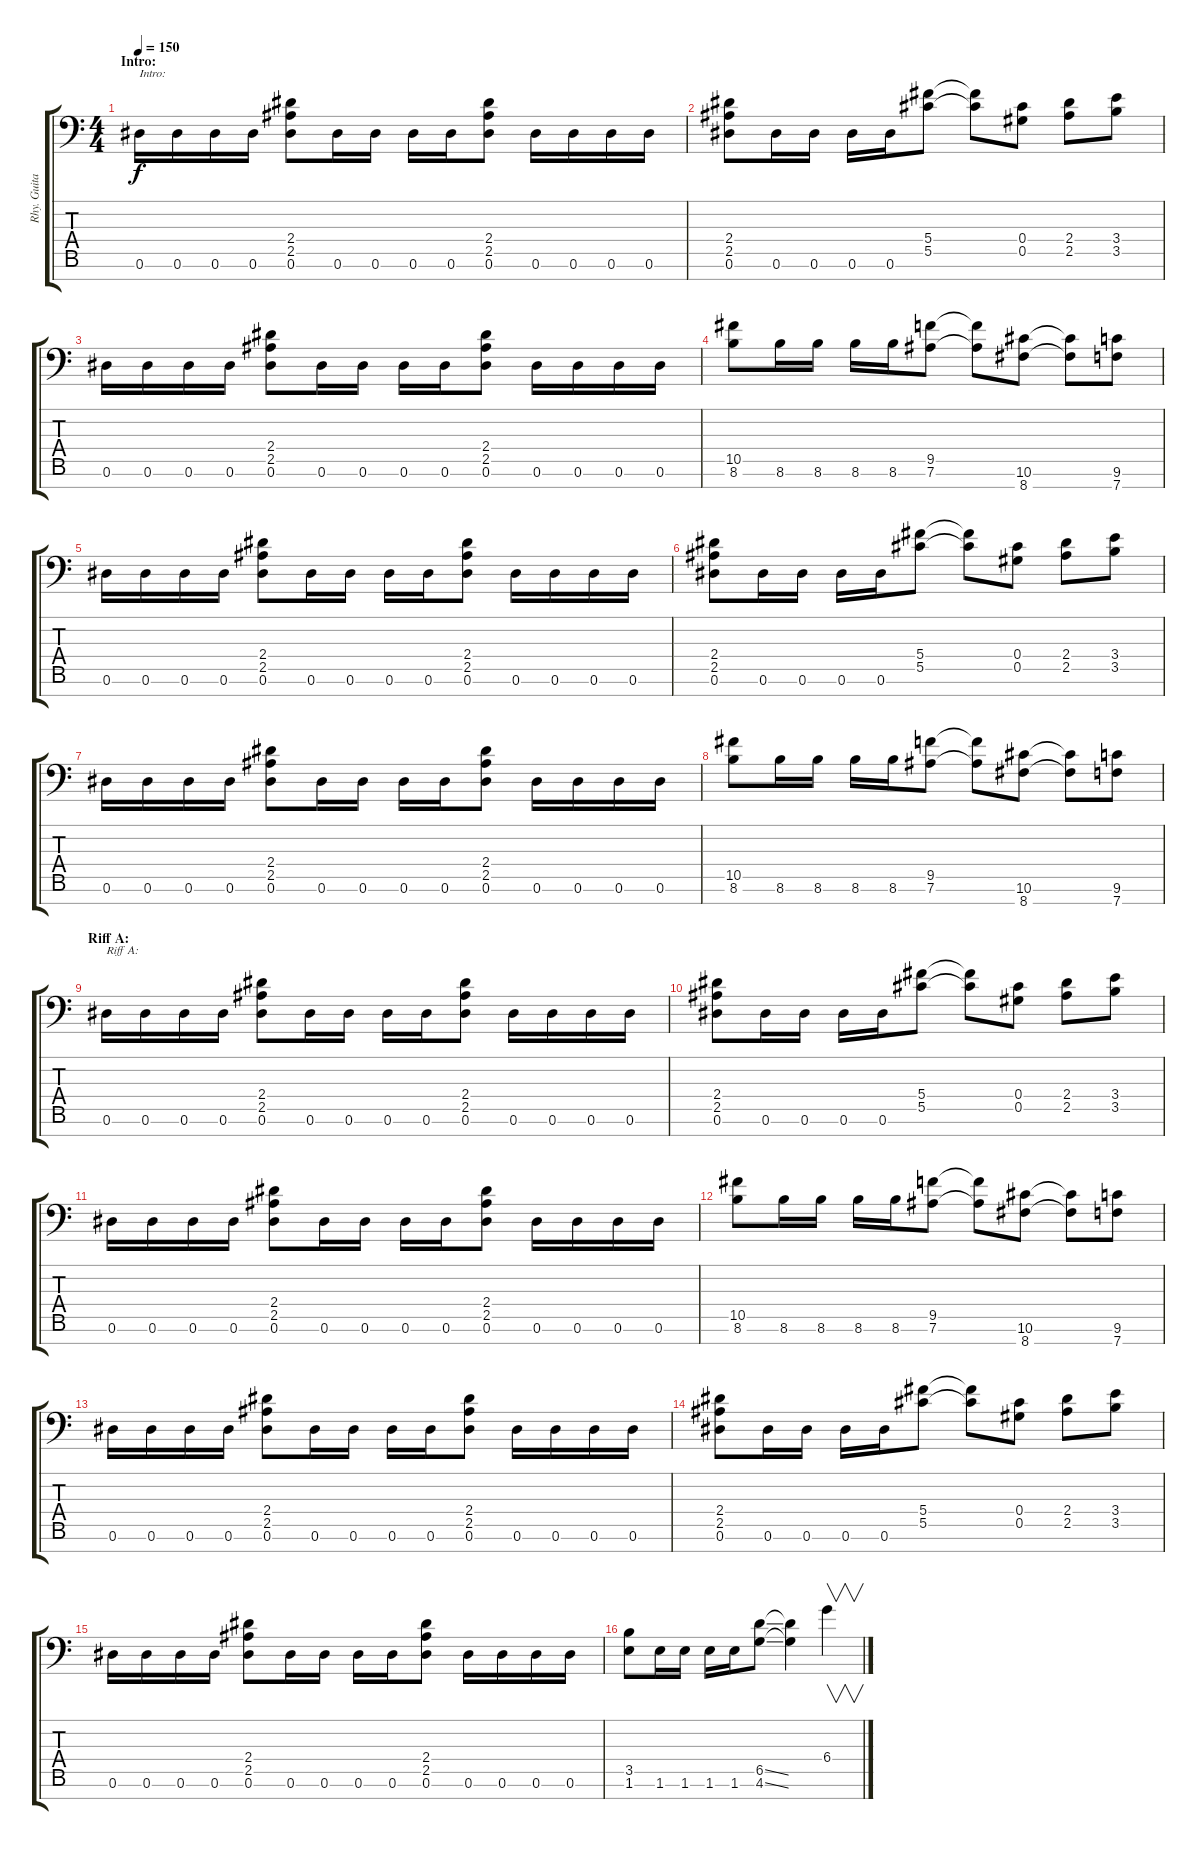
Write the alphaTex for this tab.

\track ("Rhy. Guitar 2" "Rhy. Guita") {instrument distortionguitar}
\staff {score tabs}
\tuning (Eb4 Bb3 Gb3 Db3 Ab2 Eb2 Bb1) {hide}
\ts (4 4)
\section ("" "Intro:")
\tempo 150
\clef f4
\ks c
0.6.16{txt "Intro:" dy f instrument distortionguitar} 0.6.16 0.6.16 0.6.16 (2.4 2.5 0.6).8 0.6.16 0.6.16 0.6.16 0.6.16 (2.4 2.5 0.6).8 0.6.16 0.6.16 0.6.16 0.6.16 |
(2.4 2.5 0.6).8 0.6.16 0.6.16 0.6.16 0.6.16 (5.4 5.5).8 (5.4{t} 5.5{t}).8 (0.4 0.5).8 (2.4 2.5).8 (3.4 3.5).8 |
0.6.16 0.6.16 0.6.16 0.6.16 (2.4 2.5 0.6).8 0.6.16 0.6.16 0.6.16 0.6.16 (2.4 2.5 0.6).8 0.6.16 0.6.16 0.6.16 0.6.16 |
(10.5 8.6).8 8.6.16 8.6.16 8.6.16 8.6.16 (9.5 7.6).8 (9.5{t} 7.6{t}).8 (10.6 8.7).8 (10.6{t} 8.7{t}).8 (9.6 7.7).8 |
0.6.16 0.6.16 0.6.16 0.6.16 (2.4 2.5 0.6).8 0.6.16 0.6.16 0.6.16 0.6.16 (2.4 2.5 0.6).8 0.6.16 0.6.16 0.6.16 0.6.16 |
(2.4 2.5 0.6).8 0.6.16 0.6.16 0.6.16 0.6.16 (5.4 5.5).8 (5.4{t} 5.5{t}).8 (0.4 0.5).8 (2.4 2.5).8 (3.4 3.5).8 |
0.6.16 0.6.16 0.6.16 0.6.16 (2.4 2.5 0.6).8 0.6.16 0.6.16 0.6.16 0.6.16 (2.4 2.5 0.6).8 0.6.16 0.6.16 0.6.16 0.6.16 |
(10.5 8.6).8 8.6.16 8.6.16 8.6.16 8.6.16 (9.5 7.6).8 (9.5{t} 7.6{t}).8 (10.6 8.7).8 (10.6{t} 8.7{t}).8 (9.6 7.7).8 |
\section ("" "Riff A:")
0.6.16{txt "Riff A:"} 0.6.16 0.6.16 0.6.16 (2.4 2.5 0.6).8 0.6.16 0.6.16 0.6.16 0.6.16 (2.4 2.5 0.6).8 0.6.16 0.6.16 0.6.16 0.6.16 |
(2.4 2.5 0.6).8 0.6.16 0.6.16 0.6.16 0.6.16 (5.4 5.5).8 (5.4{t} 5.5{t}).8 (0.4 0.5).8 (2.4 2.5).8 (3.4 3.5).8 |
0.6.16 0.6.16 0.6.16 0.6.16 (2.4 2.5 0.6).8 0.6.16 0.6.16 0.6.16 0.6.16 (2.4 2.5 0.6).8 0.6.16 0.6.16 0.6.16 0.6.16 |
(10.5 8.6).8 8.6.16 8.6.16 8.6.16 8.6.16 (9.5 7.6).8 (9.5{t} 7.6{t}).8 (10.6 8.7).8 (10.6{t} 8.7{t}).8 (9.6 7.7).8 |
0.6.16 0.6.16 0.6.16 0.6.16 (2.4 2.5 0.6).8 0.6.16 0.6.16 0.6.16 0.6.16 (2.4 2.5 0.6).8 0.6.16 0.6.16 0.6.16 0.6.16 |
(2.4 2.5 0.6).8 0.6.16 0.6.16 0.6.16 0.6.16 (5.4 5.5).8 (5.4{t} 5.5{t}).8 (0.4 0.5).8 (2.4 2.5).8 (3.4 3.5).8 |
0.6.16 0.6.16 0.6.16 0.6.16 (2.4 2.5 0.6).8 0.6.16 0.6.16 0.6.16 0.6.16 (2.4 2.5 0.6).8 0.6.16 0.6.16 0.6.16 0.6.16 |
(3.5 1.6).8 1.6.16 1.6.16 1.6.16 1.6.16 (6.5{ss} 4.6{ss}).8 (6.5{t} 4.6{t}).4 6.4.4{v}
